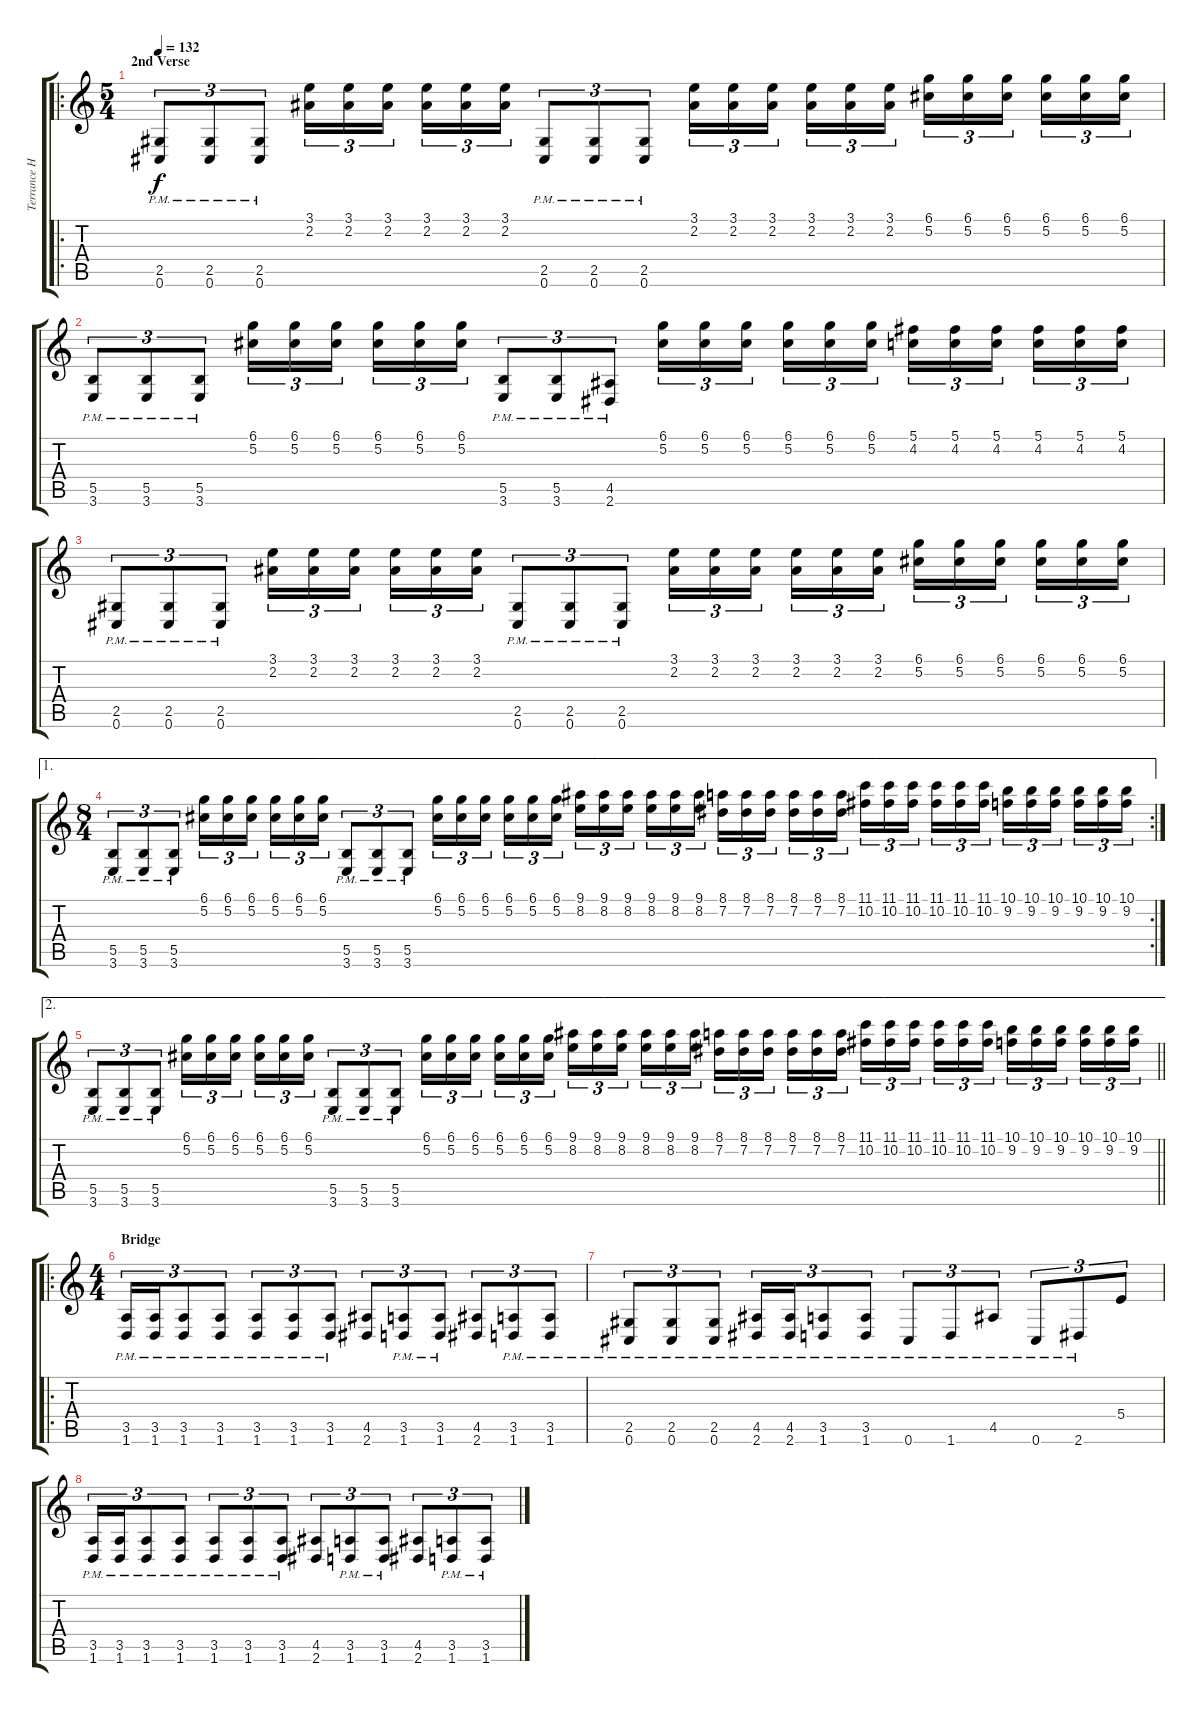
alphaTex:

\track ("Terrance Hobbs" "Terrance H") {instrument distortionguitar}
\staff {score tabs}
\tuning (Db4 Ab3 E3 B2 Gb2 Db2) {hide}
\ro
\ts (5 4)
\section ("" "2nd Verse")
\tempo 132
\clef g2
\ks c
(2.5{pm} 0.6{pm}).8{tu (3 2) dy f} (2.5{pm} 0.6{pm}).8{tu (3 2)} (2.5{pm} 0.6{pm}).8{tu (3 2)} (3.1 2.2).16{tu (3 2)} (3.1 2.2).16{tu (3 2)} (3.1 2.2).16{tu (3 2) beam splitsecondary} (3.1 2.2).16{tu (3 2)} (3.1 2.2).16{tu (3 2)} (3.1 2.2).16{tu (3 2)} (2.5{pm} 0.6{pm}).8{tu (3 2)} (2.5{pm} 0.6{pm}).8{tu (3 2)} (2.5{pm} 0.6{pm}).8{tu (3 2)} (3.1 2.2).16{tu (3 2)} (3.1 2.2).16{tu (3 2)} (3.1 2.2).16{tu (3 2) beam splitsecondary} (3.1 2.2).16{tu (3 2)} (3.1 2.2).16{tu (3 2)} (3.1 2.2).16{tu (3 2)} (6.1 5.2).16{tu (3 2)} (6.1 5.2).16{tu (3 2)} (6.1 5.2).16{tu (3 2) beam splitsecondary} (6.1 5.2).16{tu (3 2)} (6.1 5.2).16{tu (3 2)} (6.1 5.2).16{tu (3 2)} |
(5.5{pm} 3.6{pm}).8{tu (3 2)} (5.5{pm} 3.6{pm}).8{tu (3 2)} (5.5{pm} 3.6{pm}).8{tu (3 2)} (6.1 5.2).16{tu (3 2)} (6.1 5.2).16{tu (3 2)} (6.1 5.2).16{tu (3 2) beam splitsecondary} (6.1 5.2).16{tu (3 2)} (6.1 5.2).16{tu (3 2)} (6.1 5.2).16{tu (3 2)} (5.5{pm} 3.6{pm}).8{tu (3 2)} (5.5{pm} 3.6{pm}).8{tu (3 2)} (4.5{pm} 2.6{pm}).8{tu (3 2)} (6.1 5.2).16{tu (3 2)} (6.1 5.2).16{tu (3 2)} (6.1 5.2).16{tu (3 2) beam splitsecondary} (6.1 5.2).16{tu (3 2)} (6.1 5.2).16{tu (3 2)} (6.1 5.2).16{tu (3 2)} (5.1 4.2).16{tu (3 2)} (5.1 4.2).16{tu (3 2)} (5.1 4.2).16{tu (3 2) beam splitsecondary} (5.1 4.2).16{tu (3 2)} (5.1 4.2).16{tu (3 2)} (5.1 4.2).16{tu (3 2)} |
(2.5{pm} 0.6{pm}).8{tu (3 2)} (2.5{pm} 0.6{pm}).8{tu (3 2)} (2.5{pm} 0.6{pm}).8{tu (3 2)} (3.1 2.2).16{tu (3 2)} (3.1 2.2).16{tu (3 2)} (3.1 2.2).16{tu (3 2) beam splitsecondary} (3.1 2.2).16{tu (3 2)} (3.1 2.2).16{tu (3 2)} (3.1 2.2).16{tu (3 2)} (2.5{pm} 0.6{pm}).8{tu (3 2)} (2.5{pm} 0.6{pm}).8{tu (3 2)} (2.5{pm} 0.6{pm}).8{tu (3 2)} (3.1 2.2).16{tu (3 2)} (3.1 2.2).16{tu (3 2)} (3.1 2.2).16{tu (3 2) beam splitsecondary} (3.1 2.2).16{tu (3 2)} (3.1 2.2).16{tu (3 2)} (3.1 2.2).16{tu (3 2)} (6.1 5.2).16{tu (3 2)} (6.1 5.2).16{tu (3 2)} (6.1 5.2).16{tu (3 2) beam splitsecondary} (6.1 5.2).16{tu (3 2)} (6.1 5.2).16{tu (3 2)} (6.1 5.2).16{tu (3 2)} |
\ae 1
\rc 2
\ts (8 4)
(5.5{pm} 3.6{pm}).8{tu (3 2)} (5.5{pm} 3.6{pm}).8{tu (3 2)} (5.5{pm} 3.6{pm}).8{tu (3 2)} (6.1 5.2).16{tu (3 2)} (6.1 5.2).16{tu (3 2)} (6.1 5.2).16{tu (3 2) beam splitsecondary} (6.1 5.2).16{tu (3 2)} (6.1 5.2).16{tu (3 2)} (6.1 5.2).16{tu (3 2)} (5.5{pm} 3.6{pm}).8{tu (3 2)} (5.5{pm} 3.6{pm}).8{tu (3 2)} (5.5{pm} 3.6{pm}).8{tu (3 2)} (6.1 5.2).16{tu (3 2)} (6.1 5.2).16{tu (3 2)} (6.1 5.2).16{tu (3 2) beam splitsecondary} (6.1 5.2).16{tu (3 2)} (6.1 5.2).16{tu (3 2)} (6.1 5.2).16{tu (3 2)} (9.1 8.2).16{tu (3 2)} (9.1 8.2).16{tu (3 2)} (9.1 8.2).16{tu (3 2) beam splitsecondary} (9.1 8.2).16{tu (3 2)} (9.1 8.2).16{tu (3 2)} (9.1 8.2).16{tu (3 2)} (8.1 7.2).16{tu (3 2)} (8.1 7.2).16{tu (3 2)} (8.1 7.2).16{tu (3 2) beam splitsecondary} (8.1 7.2).16{tu (3 2)} (8.1 7.2).16{tu (3 2)} (8.1 7.2).16{tu (3 2)} (11.1 10.2).16{tu (3 2)} (11.1 10.2).16{tu (3 2)} (11.1 10.2).16{tu (3 2) beam splitsecondary} (11.1 10.2).16{tu (3 2)} (11.1 10.2).16{tu (3 2)} (11.1 10.2).16{tu (3 2)} (10.1 9.2).16{tu (3 2)} (10.1 9.2).16{tu (3 2)} (10.1 9.2).16{tu (3 2) beam splitsecondary} (10.1 9.2).16{tu (3 2)} (10.1 9.2).16{tu (3 2)} (10.1 9.2).16{tu (3 2)} |
\ae 2
\barLineRight lightlight
(5.5{pm} 3.6{pm}).8{tu (3 2)} (5.5{pm} 3.6{pm}).8{tu (3 2)} (5.5{pm} 3.6{pm}).8{tu (3 2)} (6.1 5.2).16{tu (3 2)} (6.1 5.2).16{tu (3 2)} (6.1 5.2).16{tu (3 2) beam splitsecondary} (6.1 5.2).16{tu (3 2)} (6.1 5.2).16{tu (3 2)} (6.1 5.2).16{tu (3 2)} (5.5{pm} 3.6{pm}).8{tu (3 2)} (5.5{pm} 3.6{pm}).8{tu (3 2)} (5.5{pm} 3.6{pm}).8{tu (3 2)} (6.1 5.2).16{tu (3 2)} (6.1 5.2).16{tu (3 2)} (6.1 5.2).16{tu (3 2) beam splitsecondary} (6.1 5.2).16{tu (3 2)} (6.1 5.2).16{tu (3 2)} (6.1 5.2).16{tu (3 2)} (9.1 8.2).16{tu (3 2)} (9.1 8.2).16{tu (3 2)} (9.1 8.2).16{tu (3 2) beam splitsecondary} (9.1 8.2).16{tu (3 2)} (9.1 8.2).16{tu (3 2)} (9.1 8.2).16{tu (3 2)} (8.1 7.2).16{tu (3 2)} (8.1 7.2).16{tu (3 2)} (8.1 7.2).16{tu (3 2) beam splitsecondary} (8.1 7.2).16{tu (3 2)} (8.1 7.2).16{tu (3 2)} (8.1 7.2).16{tu (3 2)} (11.1 10.2).16{tu (3 2)} (11.1 10.2).16{tu (3 2)} (11.1 10.2).16{tu (3 2) beam splitsecondary} (11.1 10.2).16{tu (3 2)} (11.1 10.2).16{tu (3 2)} (11.1 10.2).16{tu (3 2)} (10.1 9.2).16{tu (3 2)} (10.1 9.2).16{tu (3 2)} (10.1 9.2).16{tu (3 2) beam splitsecondary} (10.1 9.2).16{tu (3 2)} (10.1 9.2).16{tu (3 2)} (10.1 9.2).16{tu (3 2)} |
\ro
\ts (4 4)
\section ("" "Bridge")
(3.5{pm} 1.6{pm}).16{tu (3 2)} (3.5{pm} 1.6{pm}).16{tu (3 2)} (3.5{pm} 1.6{pm}).8{tu (3 2)} (3.5{pm} 1.6{pm}).8{tu (3 2)} (3.5{pm} 1.6{pm}).8{tu (3 2)} (3.5{pm} 1.6{pm}).8{tu (3 2)} (3.5{pm} 1.6{pm}).8{tu (3 2)} (4.5 2.6).8{tu (3 2)} (3.5{pm} 1.6{pm}).8{tu (3 2)} (3.5{pm} 1.6{pm}).8{tu (3 2)} (4.5 2.6).8{tu (3 2)} (3.5{pm} 1.6{pm}).8{tu (3 2)} (3.5{pm} 1.6{pm}).8{tu (3 2)} |
(2.5{pm} 0.6{pm}).8{tu (3 2)} (2.5{pm} 0.6{pm}).8{tu (3 2)} (2.5{pm} 0.6{pm}).8{tu (3 2)} (4.5{pm} 2.6{pm}).16{tu (3 2)} (4.5{pm} 2.6{pm}).16{tu (3 2)} (3.5{pm} 1.6{pm}).8{tu (3 2)} (3.5{pm} 1.6{pm}).8{tu (3 2)} 0.6{pm}.8{tu (3 2)} 1.6{pm}.8{tu (3 2)} 4.5{pm}.8{tu (3 2)} 0.6{pm}.8{tu (3 2)} 2.6{pm}.8{tu (3 2)} 5.4.8{tu (3 2)} |
(3.5{pm} 1.6{pm}).16{tu (3 2)} (3.5{pm} 1.6{pm}).16{tu (3 2)} (3.5{pm} 1.6{pm}).8{tu (3 2)} (3.5{pm} 1.6{pm}).8{tu (3 2)} (3.5{pm} 1.6{pm}).8{tu (3 2)} (3.5{pm} 1.6{pm}).8{tu (3 2)} (3.5{pm} 1.6{pm}).8{tu (3 2)} (4.5 2.6).8{tu (3 2)} (3.5{pm} 1.6{pm}).8{tu (3 2)} (3.5{pm} 1.6{pm}).8{tu (3 2)} (4.5 2.6).8{tu (3 2)} (3.5{pm} 1.6{pm}).8{tu (3 2)} (3.5{pm} 1.6{pm}).8{tu (3 2)}
